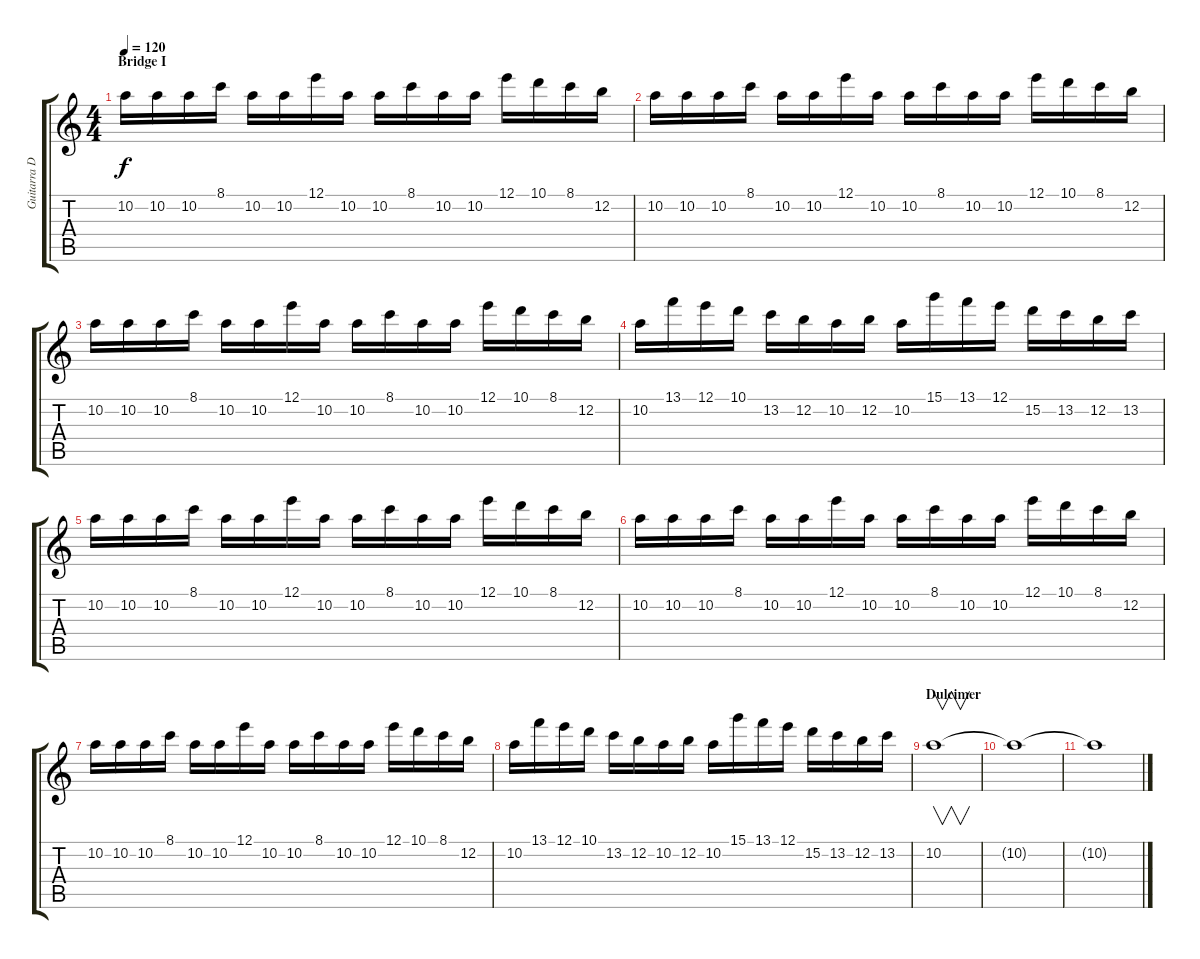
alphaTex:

\track ("Guitarra Distorção 3" "Guitarra D") {instrument distortionguitar}
\staff {score tabs}
\tuning (E4 B3 G3 D3 A2 E2) {hide}
\ts (4 4)
\section ("" "Bridge I")
\tempo 120
\clef g2
\ks c
10.2.16{dy f} 10.2.16 10.2.16 8.1.16 10.2.16 10.2.16 12.1.16 10.2.16 10.2.16 8.1.16 10.2.16 10.2.16 12.1.16 10.1.16 8.1.16 12.2.16 |
10.2.16 10.2.16 10.2.16 8.1.16 10.2.16 10.2.16 12.1.16 10.2.16 10.2.16 8.1.16 10.2.16 10.2.16 12.1.16 10.1.16 8.1.16 12.2.16 |
10.2.16 10.2.16 10.2.16 8.1.16 10.2.16 10.2.16 12.1.16 10.2.16 10.2.16 8.1.16 10.2.16 10.2.16 12.1.16 10.1.16 8.1.16 12.2.16 |
10.2.16 13.1.16 12.1.16 10.1.16 13.2.16 12.2.16 10.2.16 12.2.16 10.2.16 15.1.16 13.1.16 12.1.16 15.2.16 13.2.16 12.2.16 13.2.16 |
10.2.16 10.2.16 10.2.16 8.1.16 10.2.16 10.2.16 12.1.16 10.2.16 10.2.16 8.1.16 10.2.16 10.2.16 12.1.16 10.1.16 8.1.16 12.2.16 |
10.2.16 10.2.16 10.2.16 8.1.16 10.2.16 10.2.16 12.1.16 10.2.16 10.2.16 8.1.16 10.2.16 10.2.16 12.1.16 10.1.16 8.1.16 12.2.16 |
10.2.16 10.2.16 10.2.16 8.1.16 10.2.16 10.2.16 12.1.16 10.2.16 10.2.16 8.1.16 10.2.16 10.2.16 12.1.16 10.1.16 8.1.16 12.2.16 |
10.2.16 13.1.16 12.1.16 10.1.16 13.2.16 12.2.16 10.2.16 12.2.16 10.2.16 15.1.16 13.1.16 12.1.16 15.2.16 13.2.16 12.2.16 13.2.16 |
\section ("" "Dulcimer")
10.2.1{v volume 0} |
10.2{t}.1 |
10.2{t}.1
